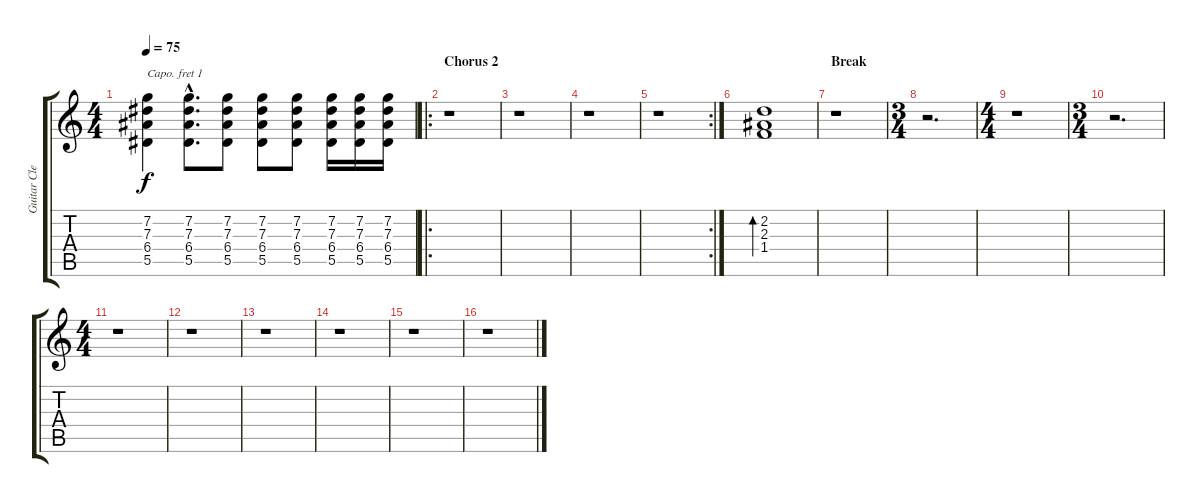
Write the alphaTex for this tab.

\track ("Guitar Clean2" "Guitar Cle") {instrument electricguitarclean}
\staff {score tabs}
\capo 1
\tuning (E4 B3 G3 Eb3 A2 E2) {hide}
\ts (4 4)
\tempo 75
\clef g2
\ks c
(7.2 7.3 6.4 5.5).4{dy f} (7.2{hac} 7.3{hac} 6.4{hac} 5.5{hac}).8{d} (7.2 7.3 6.4 5.5).8 (7.2 7.3 6.4 5.5).8 (7.2 7.3 6.4 5.5).8 (7.2 7.3 6.4 5.5).16 (7.2 7.3 6.4 5.5).16 (7.2 7.3 6.4 5.5).16 |
\ro
\section ("" "Chorus 2")
r.1 |
r.1 |
r.1 |
\rc 2
r.1 |
(2.2 2.3 1.4).1{bd 240} |
\section ("" "Break")
r.1 |
\ts (3 4)
r.2{d} |
\ts (4 4)
r.1 |
\ts (3 4)
r.2{d} |
\ts (4 4)
r.1 |
r.1 |
r.1 |
r.1 |
r.1 |
r.1
